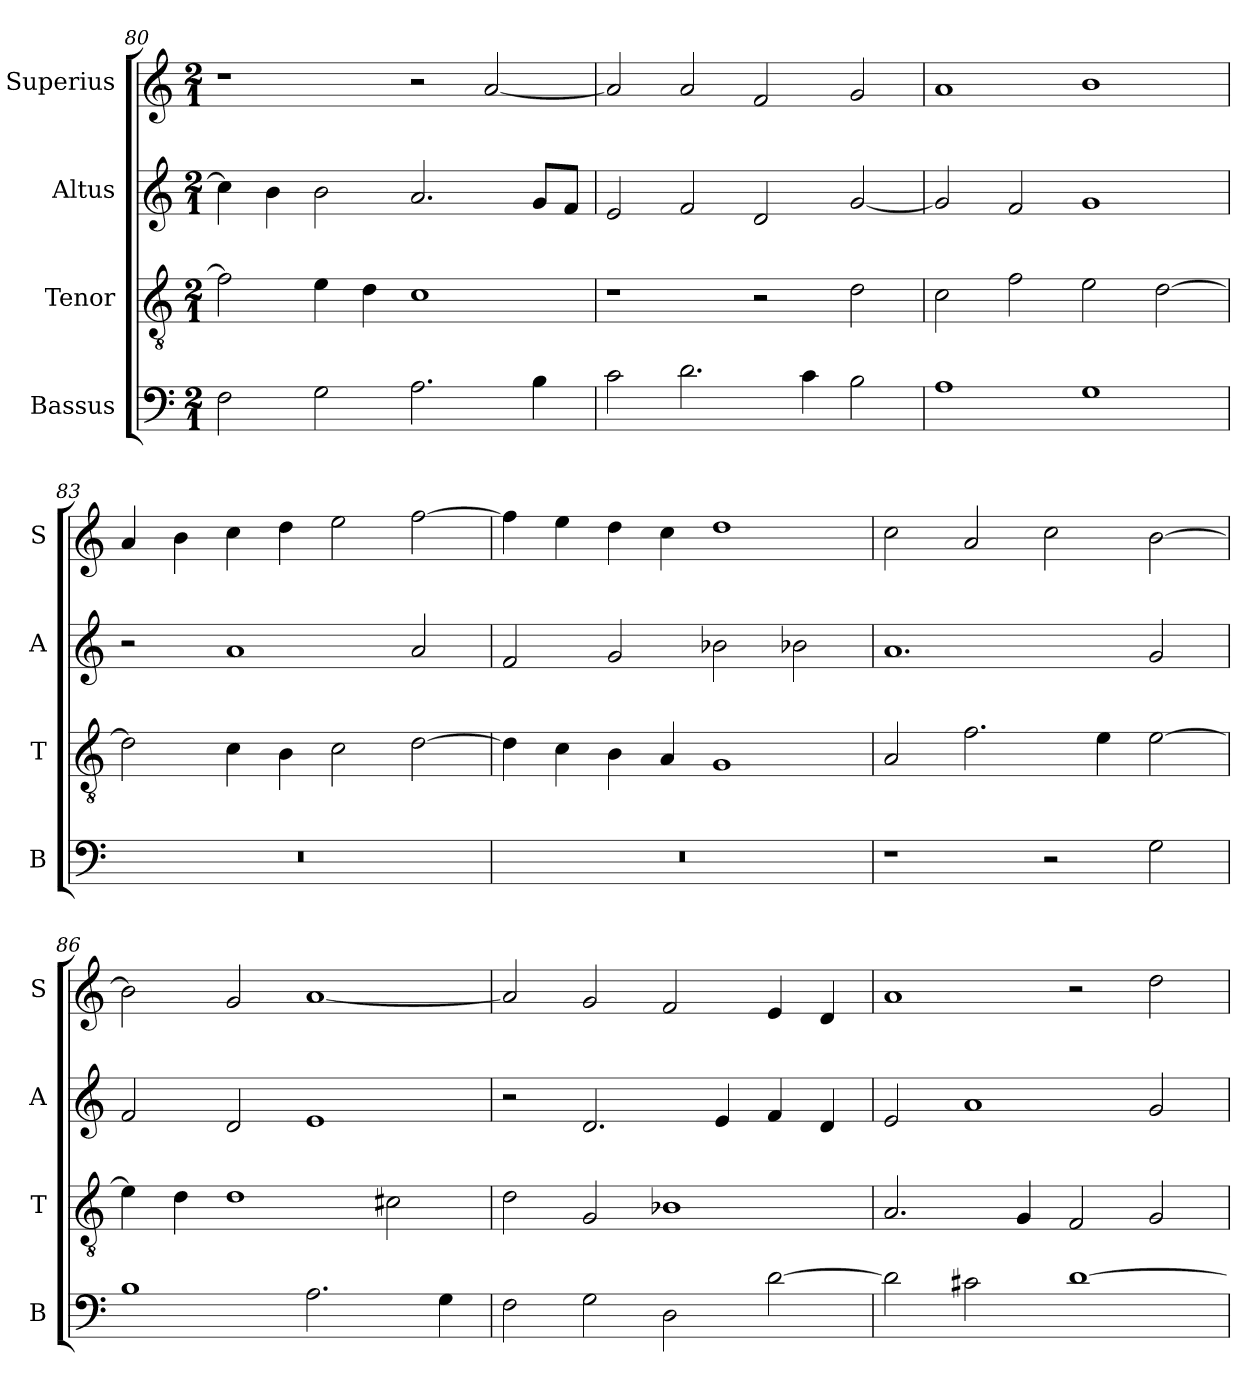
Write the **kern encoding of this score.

**kern	**kern	**kern	**kern
*part4	*part3	*part2	*part1
*staff4	*staff3	*staff2	*staff1
*I"Bassus	*I"Tenor	*I"Altus	*I"Superius
*I'B	*I'T	*I'A	*I'S
*clefF4	*clefGv2	*clefG2	*clefG2
*k[]	*k[]	*k[]	*k[]
*C:	*C:	*C:	*C:
*M2/1	*M2/1	*M2/1	*M2/1
=80	=80	=80	=80
2F	2f]	4cc]	1r
.	.	4b	.
2G	4e	2b	.
.	4d	.	.
2.A	1c	2.a	2r
.	.	.	[2a
4B	.	8gL	.
.	.	8fJ	.
=81	=81	=81	=81
2c	1r	2e	2a]
2.d	.	2f	2a
.	2r	2d	2f
4c	.	.	.
2B	2d	[2g	2g
=82	=82	=82	=82
1A	2c	2g]	1a
.	2f	2f	.
1G	2e	1g	1b
.	[2d	.	.
=83	=83	=83	=83
0r	2d]	2r	4a
.	.	.	4b
.	4c	1a	4cc
.	4B	.	4dd
.	2c	.	2ee
.	[2d	2a	[2ff
=84	=84	=84	=84
0r	4d]	2f	4ff]
.	4c	.	4ee
.	4B	2g	4dd
.	4A	.	4cc
.	1G	2b-X	1dd
.	.	2b-X	.
=85	=85	=85	=85
1r	2A	1.a	2cc
.	2.f	.	2a
2r	.	.	2cc
.	4e	.	.
2G	[2e	2g	[2b
=86	=86	=86	=86
1B	4e]	2f	2b]
.	4d	.	.
.	1d	2d	2g
2.A	.	1e	[1a
.	2c#X	.	.
4G	.	.	.
=87	=87	=87	=87
2F	2d	2r	2a]
2G	2G	2.d	2g
2D	1B-X	.	2f
.	.	4e	.
[2d	.	4f	4e
.	.	4d	4d
=88	=88	=88	=88
2d]	2.A	2e	1a
2c#X	.	1a	.
.	4G	.	.
[1d	2F	.	2r
.	2G	2g	2dd
=	=	=	=
*-	*-	*-	*-
